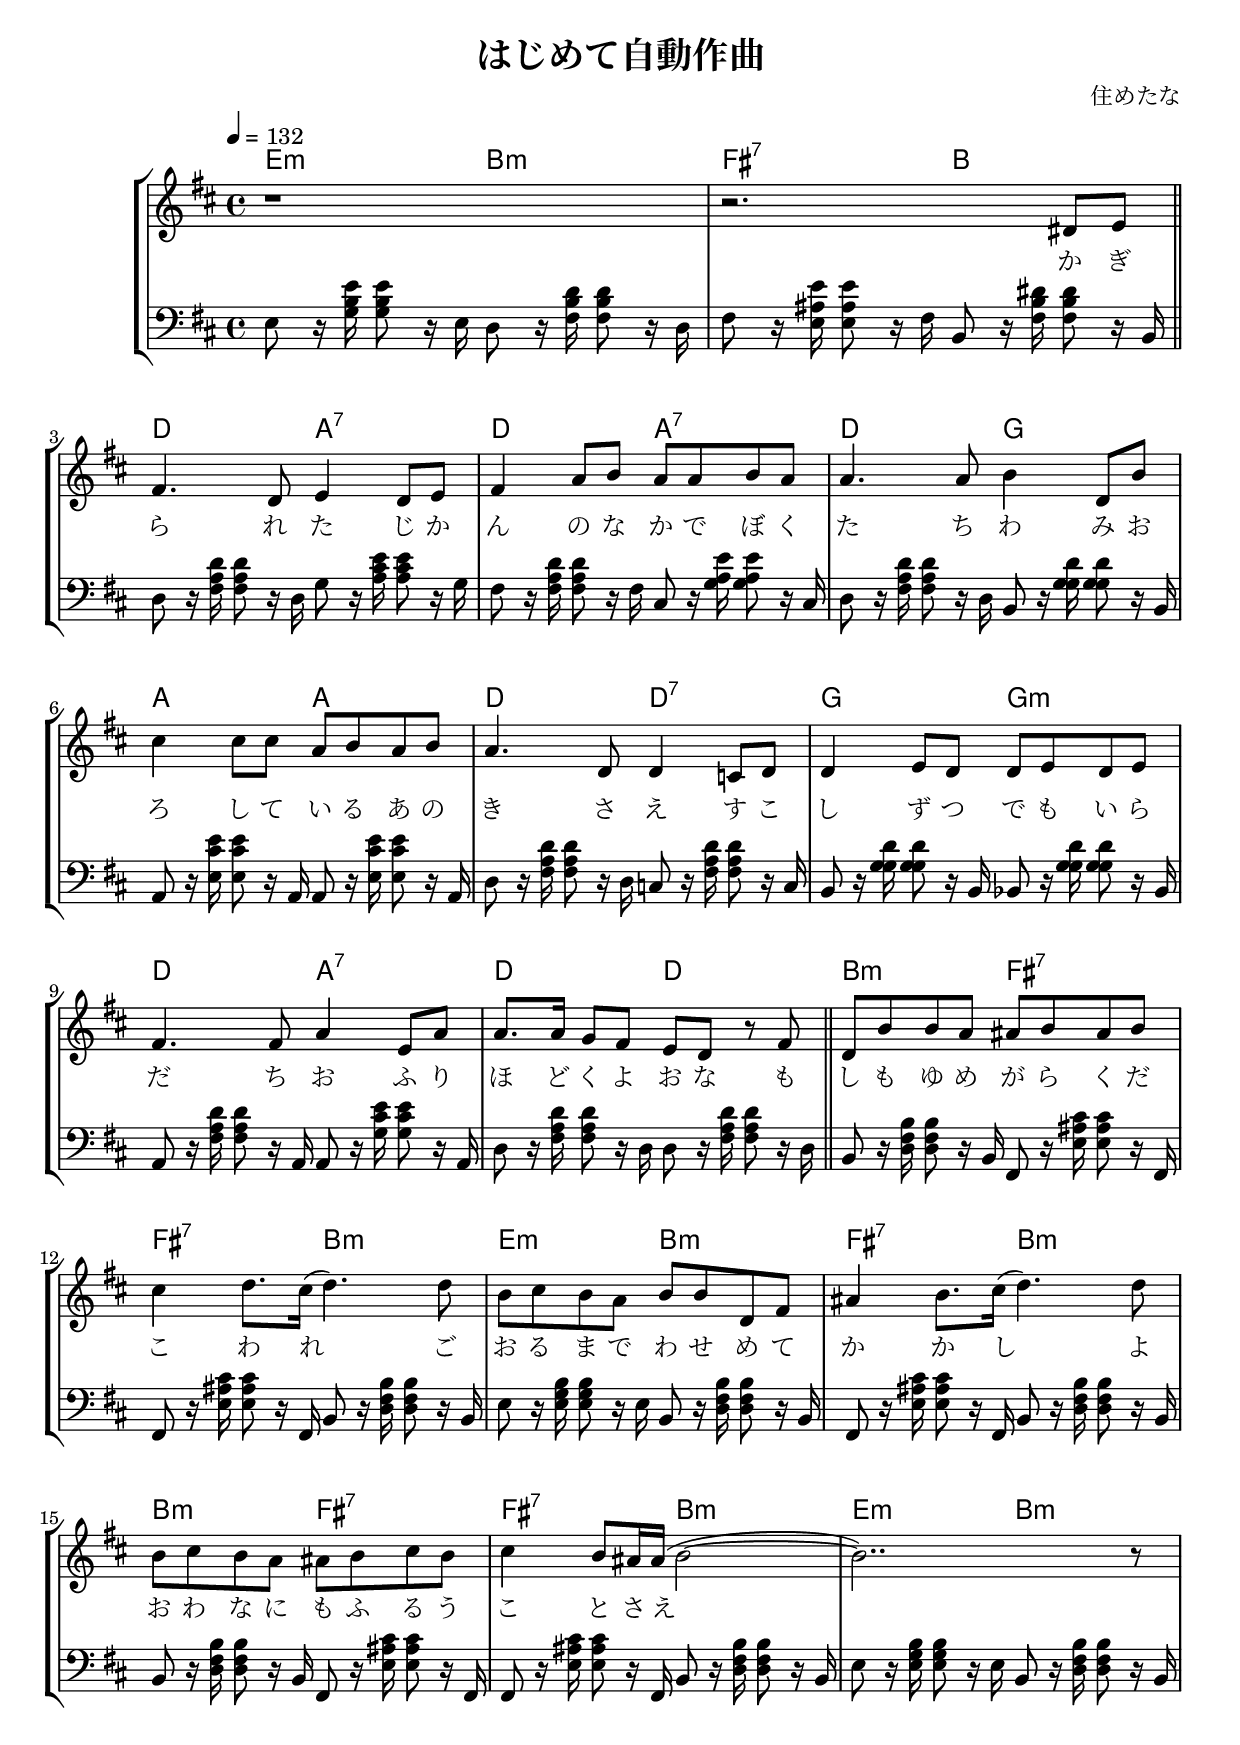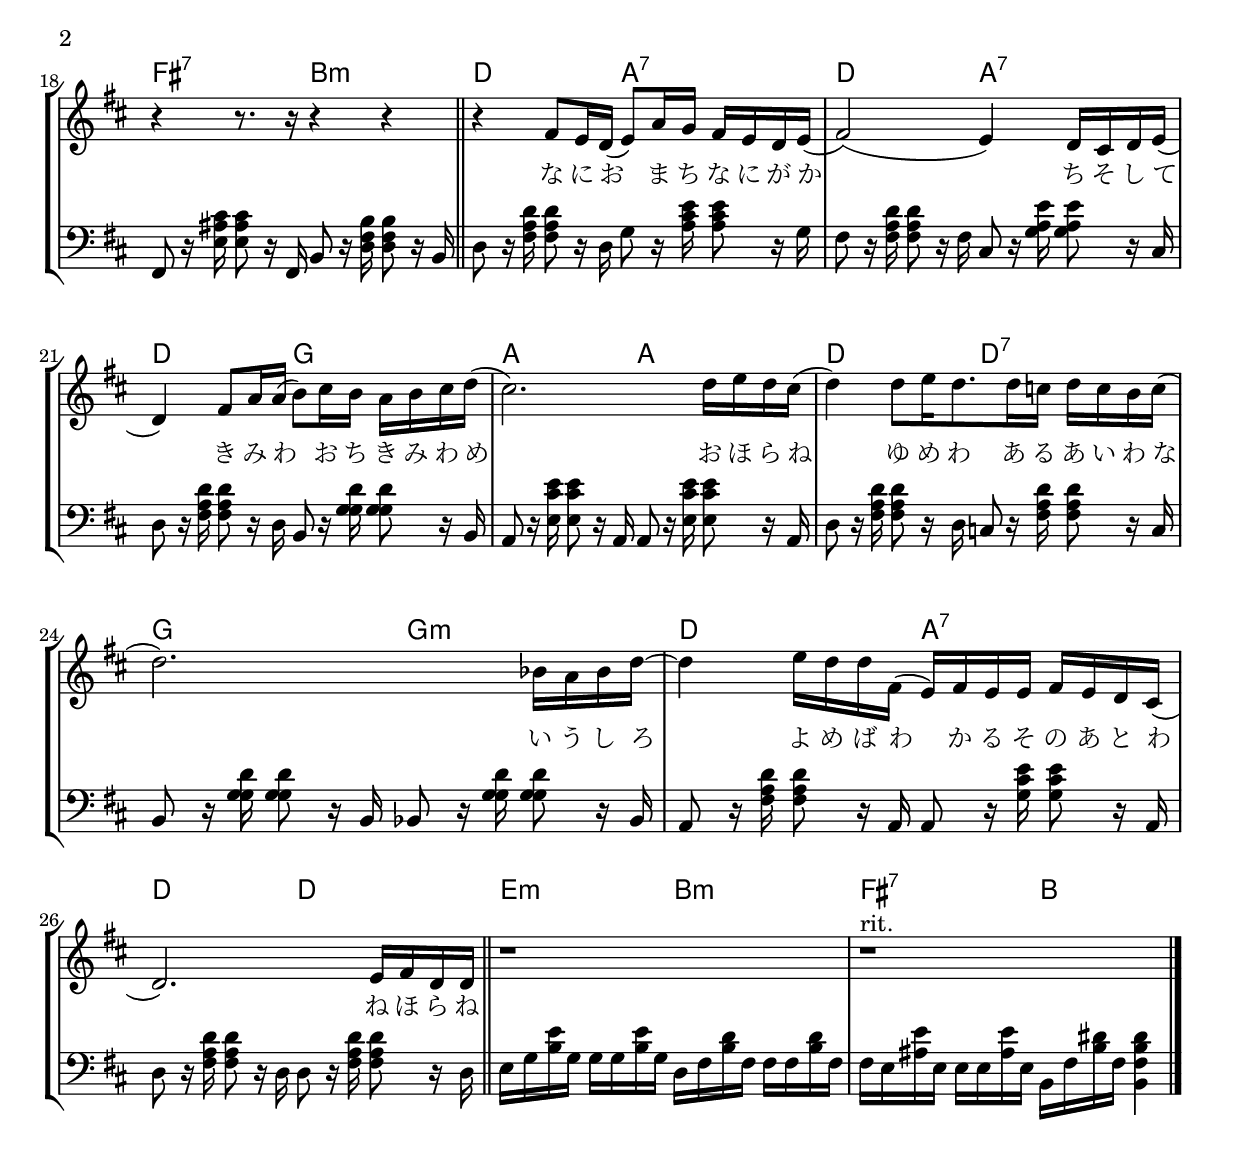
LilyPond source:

\version "2.12.1"

\header {
	title = \markup {はじめて自動作曲}
	composer = \markup \center-column {住めたな}
}

harmony = \chordmode {
	e2:m b:m fis:7 b 

	d a:7 d a:7 d g a a d d:7 g g:m d a:7 d d 

	b:m fis:7 fis:7 b:m e:m b:m fis:7 b:m b:m fis:7 fis:7 b:m e:m b:m fis:7 b:m 

	d a:7 d a:7 d g a a d d:7 g g:m d a:7 d d 

	e:m b:m fis:7 b 
}

melody = {
	\key d \major
	\tempo 4 = 132
	r1 | r2. 
	\set Staff.midiInstrument = #"fss0.23"
	dis'8  e'8 
	fis'4.  d'8  e'4  d'8  e'8 
	fis'4  a'8  b'8  a'8  a'8  b'8  a'8 
	a'4.  a'8  b'4  d'8  b'8 
	cis''4  cis''8  cis''8  a'8  b'8  a'8  b'8 
	a'4.  d'8  d'4  c'8  d'8 
	d'4  e'8  d'8  d'8  e'8  d'8  e'8 
	fis'4.  fis'8  a'4  e'8  a'8 
	a'8.  a'16  g'8  fis'8  e'8  d'8  	r8 	\set Staff.midiInstrument = #"fss0.23"
	fis'8 
	d'8  b'8  b'8  a'8  ais'8  b'8  ais'8  b'8 
	cis''4  d''8.  cis''16  (d''4.)  d''8 
	b'8  cis''8  b'8  a'8  b'8  b'8  d'8  fis'8 
	ais'4  b'8.  cis''16  (d''4.)  d''8 
	b'8  cis''8  b'8  a'8  ais'8  b'8  cis''8  b'8 
	cis''4  b'8  ais'16  ais'16  (b'2~ 
	b'2..)  r8 
	r4  r8.  r16  r4  	r4 	\set Staff.midiInstrument = #"fss0.23"
	r4 fis'8  e'16  d'16  (e'8)  a'16  g'16  fis'16  e'16  d'16  e'16 
	(fis'2)  (e'4)  d'16  cis'16  d'16  e'16 
	(d'4)  fis'8  a'16  a'16  (b'8)  cis''16  b'16  a'16  b'16  cis''16  d''16 
	(cis''2.)  d''16  e''16  d''16  cis''16 
	(d''4)  d''8  e''16  d''8.  d''16  c''16  d''16  c''16  b'16  c''16 
	(d''2.)  bes'16  a'16  bes'16  d''16~ 
	d''4  e''16  d''16  d''16  fis'16  (e'16)  fis'16  e'16  e'16  fis'16  e'16  d'16  cis'16 
	(d'2.)  e'16  fis'16  d'16  d'16
	r1 | r1^"rit." \bar "|."
}

words = \lyricmode {
	
	か  ぎ  ら  れ  た  じ  か  ん  の  な  か  で  ぼ  く  た  ち  わ  み  お  ろ  し  て  い  る  あ  の  き  さ  え  す  こ  し  ず  つ  で  も  い  ら  だ  ち  お  ふ  り  ほ  ど  く  よ  お  な  
	も  し  も  ゆ  め  が  ら  く  だ  こ  わ  れ  ご  お  る  ま  で  わ  せ  め  て  か  か  し  よ  お  わ  な  に  も  ふ  る  う  こ  と  さ  え  
	な  に  お  ま  ち  な  に  が  か  ち  そ  し  て  き  み  わ  お  ち  き  み  わ  め  お  ほ  ら  ね  ゆ  め  わ  あ  る  あ  い  わ  な  い  う  し  ろ  よ  め  ば  わ  か  る  そ  の  あ  と  わ  ね  ほ  ら  ね  
	
}

tempochange = {
	\tempo 4 = 132
	r1 | r1 \bar "||"
	\tempo 4 = 132
	r1 | r1 | r1 | r1 | r1 | r1 | r1 | r1 \bar "||"
	\tempo 4 = 132
	r1 | r1 | r1 | r1 | r1 | r1 | r1 | r1 \bar "||"
	\tempo 4 = 132
	r1 | r1 | r1 | r1 | r1 | r1 | r1 | r1 \bar "||"
	\tempo 4 = 132
	r1 | \tempo 4 = 99 r2 \tempo 4 = 88 r2 \bar "|."
}

mainacc = {
	\clef bass
	\set Staff.midiInstrument = #"Pad 8 (sweep)"
	\key d \major
	\tempo 4 = 132
	e8 r16 <g b e'>16 <g b e'>8 r16 e16
	d8 r16 <fis b d'>16 <fis b d'>8 r16 d16
	fis8 r16 <e ais e'>16 <e ais e'>8 r16 fis16
	b,8 r16 <fis b dis'>16 <fis b dis'>8 r16 b,16
	\bar "||"

	\set Staff.midiInstrument = #"Pad 8 (sweep)"
	d8 r16 <fis a d'>16 <fis a d'>8 r16 d16
	g8 r16 <a cis' e'>16 <a cis' e'>8 r16 g16
	fis8 r16 <fis a d'>16 <fis a d'>8 r16 fis16
	cis8 r16 <g a e'>16 <g a e'>8 r16 cis16
	d8 r16 <fis a d'>16 <fis a d'>8 r16 d16
	b,8 r16 <g g d'>16 <g g d'>8 r16 b,16
	a,8 r16 <e cis' e'>16 <e cis' e'>8 r16 a,16
	a,8 r16 <e cis' e'>16 <e cis' e'>8 r16 a,16
	d8 r16 <fis a d'>16 <fis a d'>8 r16 d16
	c8 r16 <fis a d'>16 <fis a d'>8 r16 c16
	b,8 r16 <g g d'>16 <g g d'>8 r16 b,16
	bes,8 r16 <g g d'>16 <g g d'>8 r16 bes,16
	a,8 r16 <fis a d'>16 <fis a d'>8 r16 a,16
	a,8 r16 <g cis' e'>16 <g cis' e'>8 r16 a,16
	d8 r16 <fis a d'>16 <fis a d'>8 r16 d16
	d8 r16 <fis a d'>16 <fis a d'>8 r16 d16
	\bar "||"

	\set Staff.midiInstrument = #"Pad 8 (sweep)"
	b,8 r16 <d fis b>16 <d fis b>8 r16 b,16
	fis,8 r16 <e ais cis'>16 <e ais cis'>8 r16 fis,16
	fis,8 r16 <e ais cis'>16 <e ais cis'>8 r16 fis,16
	b,8 r16 <d fis b>16 <d fis b>8 r16 b,16
	e8 r16 <e g b>16 <e g b>8 r16 e16
	b,8 r16 <d fis b>16 <d fis b>8 r16 b,16
	fis,8 r16 <e ais cis'>16 <e ais cis'>8 r16 fis,16
	b,8 r16 <d fis b>16 <d fis b>8 r16 b,16
	b,8 r16 <d fis b>16 <d fis b>8 r16 b,16
	fis,8 r16 <e ais cis'>16 <e ais cis'>8 r16 fis,16
	fis,8 r16 <e ais cis'>16 <e ais cis'>8 r16 fis,16
	b,8 r16 <d fis b>16 <d fis b>8 r16 b,16
	e8 r16 <e g b>16 <e g b>8 r16 e16
	b,8 r16 <d fis b>16 <d fis b>8 r16 b,16
	fis,8 r16 <e ais cis'>16 <e ais cis'>8 r16 fis,16
	b,8 r16 <d fis b>16 <d fis b>8 r16 b,16
	\bar "||"

	\set Staff.midiInstrument = #"Pad 8 (sweep)"
	d8 r16 <fis a d'>16 <fis a d'>8 r16 d16
	g8 r16 <a cis' e'>16 <a cis' e'>8 r16 g16
	fis8 r16 <fis a d'>16 <fis a d'>8 r16 fis16
	cis8 r16 <g a e'>16 <g a e'>8 r16 cis16
	d8 r16 <fis a d'>16 <fis a d'>8 r16 d16
	b,8 r16 <g g d'>16 <g g d'>8 r16 b,16
	a,8 r16 <e cis' e'>16 <e cis' e'>8 r16 a,16
	a,8 r16 <e cis' e'>16 <e cis' e'>8 r16 a,16
	d8 r16 <fis a d'>16 <fis a d'>8 r16 d16
	c8 r16 <fis a d'>16 <fis a d'>8 r16 c16
	b,8 r16 <g g d'>16 <g g d'>8 r16 b,16
	bes,8 r16 <g g d'>16 <g g d'>8 r16 bes,16
	a,8 r16 <fis a d'>16 <fis a d'>8 r16 a,16
	a,8 r16 <g cis' e'>16 <g cis' e'>8 r16 a,16
	d8 r16 <fis a d'>16 <fis a d'>8 r16 d16
	d8 r16 <fis a d'>16 <fis a d'>8 r16 d16
	\bar "||"

	\set Staff.midiInstrument = #"Pad 8 (sweep)"
	e16 g <b e'> g g g <b e'> g
	d16 fis <b d'> fis fis fis <b d'> fis
	fis16 e <ais e'> e e e <ais e'> e
	b,16 fis <b dis'> fis <b, fis b dis'>4
	\bar "|."
}

subacc = {
	\clef bass
	\set Staff.midiInstrument = #"FX 2 (soundtrack)"
	\key d \major
	\tempo 4 = 132
	e4 r4
	d4 r4
	fis4 r4
	b,4 r4
	\bar "||"

	\set Staff.midiInstrument = #"Flute"
	d4 r4
	g4 r4
	fis4 r4
	cis4 r4
	d4 r4
	b,4 r4
	a,4 r4
	a,4 r4
	d4 r4
	c4 r4
	b,4 r4
	bes,4 r4
	a,4 r4
	a,4 r4
	d4 r4
	d4 r4
	\bar "||"

	\set Staff.midiInstrument = #"Pizzicato Strings"
	b,4 r4
	fis,4 r4
	fis,4 r4
	b,4 r4
	e4 r4
	b,4 r4
	fis,4 r4
	b,4 r4
	b,4 r4
	fis,4 r4
	fis,4 r4
	b,4 r4
	e4 r4
	b,4 r4
	fis,4 r4
	b,4 r4
	\bar "||"

	\set Staff.midiInstrument = #"Flute"
	d4 r4
	g4 r4
	fis4 r4
	cis4 r4
	d4 r4
	b,4 r4
	a,4 r4
	a,4 r4
	d4 r4
	c4 r4
	b,4 r4
	bes,4 r4
	a,4 r4
	a,4 r4
	d4 r4
	d4 r4
	\bar "||"

	\set Staff.midiInstrument = #"Pad 2 (warm)"
	e4 r4
	d4 r4
	fis4 r4
	b,2
	\bar "|."
}

percA = {
	\drummode {
	hh8 hh8 hh8 hh8 hh8 hh8 hh8 hh8  |hh8 hh8 hh8 hh8 hh8 hh8 hh4  \bar "||"
	hh8 hh8 hh8 hh8 hh8 hh8 hh8 hh8  |hh8 hh8 hh8 hh8 hh8 hh8 hh8 hh8  |hh8 hh8 hh8 hh8 hh8 hh8 hh8 hh8  |hh8 hh8 hh8 hh8 hh8 hh8 hh8 hh8  |hh8 hh8 hh8 hh8 hh8 hh8 hh8 hh8  |hh8 hh8 hh8 hh8 hh8 hh8 hh8 hh8  |hh8 hh8 hh8 hh8 hh8 hh8 hh8 hh8  |hh8 hh8 hh8 hh8 hh8 hh8 hh4  \bar "||"
	hh8 hh8 hh8 hh8 hh8 hh8 hh8 hh8  |hh8 hh8 hh8 hh8 hh8 hh8 hh8 hh8  |hh8 hh8 hh8 hh8 hh8 hh8 hh8 hh8  |hh8 hh8 hh8 hh8 hh8 hh8 hh8 hh8  |hh8 hh8 hh8 hh8 hh8 hh8 hh8 hh8  |hh8 hh8 hh8 hh8 hh8 hh8 hh8 hh8  |hh8 hh8 hh8 hh8 hh8 hh8 hh8 hh8  |hh8 hh8 hh8 hh8 hh8 hh8 hh4  \bar "||"
	hh8 hh8 hh8 hh8 hh8 hh8 hh8 hh8  |hh8 hh8 hh8 hh8 hh8 hh8 hh8 hh8  |hh8 hh8 hh8 hh8 hh8 hh8 hh8 hh8  |hh8 hh8 hh8 hh8 hh8 hh8 hh8 hh8  |hh8 hh8 hh8 hh8 hh8 hh8 hh8 hh8  |hh8 hh8 hh8 hh8 hh8 hh8 hh8 hh8  |hh8 hh8 hh8 hh8 hh8 hh8 hh8 hh8  |hh8 hh8 hh8 hh8 hh8 hh8 hh4  \bar "||"
	hh8 hh8 hh8 hh8 hh8 hh8 hh8 hh8  |hh8 hh8 hh8 hh8 hh8 hh8 hh4  \bar "|."
	}
}

percB = {
	\drummode {
	bd4. bd8 bd4. bd8  |bd4. bd8 bd2  \bar "||"
	bd4. bd8 bd4. bd8  |bd4. bd8 bd4. bd8  |bd4. bd8 bd4. bd8  |bd4. bd8 bd4. bd8  |bd4. bd8 bd4. bd8  |bd4. bd8 bd4. bd8  |bd4. bd8 bd4. bd8  |bd4. bd8 bd2  \bar "||"
	bd4. bd8 bd4. bd8  |bd4. bd8 bd4. bd8  |bd4. bd8 bd4. bd8  |bd4. bd8 bd4. bd8  |bd4. bd8 bd4. bd8  |bd4. bd8 bd4. bd8  |bd4. bd8 bd4. bd8  |bd4. bd8 bd2  \bar "||"
	bd4. bd8 bd4. bd8  |bd4. bd8 bd4. bd8  |bd4. bd8 bd4. bd8  |bd4. bd8 bd4. bd8  |bd4. bd8 bd4. bd8  |bd4. bd8 bd4. bd8  |bd4. bd8 bd4. bd8  |bd4. bd8 bd2  \bar "||"
	bd4. bd8 bd4. bd8  |bd4. bd8 bd2  \bar "|."
	}
}

percC = {
	\drummode {
	r8 ss4 ss8 ss4. ss8  |r8 ss4 ss8 ss2  \bar "||"
	r8 ss4 ss8 ss4. ss8  |r8 ss4 ss8 ss2  |r8 ss4 ss8 ss4. ss8  |r8 ss4 ss8 ss4. ss8  |r8 ss4 ss8 ss4. ss8  |r8 ss4 ss8 ss2  |r8 ss4 ss8 ss4. ss8  |r8 ss4 ss8 ss2  \bar "||"
	r8 ss4 ss8 ss4. ss8  |r8 ss4 ss8 ss2  |r8 ss4 ss8 ss4. ss8  |r8 ss4 ss8 ss4. ss8  |r8 ss4 ss8 ss4. ss8  |r8 ss4 ss8 ss2  |r8 ss4 ss8 ss4. ss8  |r8 ss4 ss8 ss2  \bar "||"
	r8 ss4 ss8 ss4. ss8  |r8 ss4 ss8 ss2  |r8 ss4 ss8 ss4. ss8  |r8 ss4 ss8 ss4. ss8  |r8 ss4 ss8 ss4. ss8  |r8 ss4 ss8 ss2  |r8 ss4 ss8 ss4. ss8  |r8 ss4 ss8 ss2  \bar "||"
	r8 ss4 ss8 ss4. ss8  |r8 ss4 ss8 ss2  \bar "|."
	}
}

percD = {
	\drummode {
	r8 hhp2 r8 hhp4  |r8 hhp2 r8 hhp4  \bar "||"
	r8 hhp2 r8 hhp4  |r8 hhp2 r8 hhp4  |r8 hhp2 r8 hhp4  |r8 hhp2 r8 hhp4  |r8 hhp2 r8 hhp4  |r8 hhp2 r8 hhp4  |r8 hhp2 r8 hhp4  |r8 hhp2 r8 hhp4  \bar "||"
	r8 hhp2 r8 hhp4  |r8 hhp2 r8 hhp4  |r8 hhp2 r8 hhp4  |r8 hhp2 r8 hhp4  |r8 hhp2 r8 hhp4  |r8 hhp2 r8 hhp4  |r8 hhp2 r8 hhp4  |r8 hhp2 r8 hhp4  \bar "||"
	r8 hhp2 r8 hhp4  |r8 hhp2 r8 hhp4  |r8 hhp2 r8 hhp4  |r8 hhp2 r8 hhp4  |r8 hhp2 r8 hhp4  |r8 hhp2 r8 hhp4  |r8 hhp2 r8 hhp4  |r8 hhp2 r8 hhp4  \bar "||"
	r8 hhp2 r8 hhp4  |r8 hhp2 r8 hhp4  \bar "|."
	}
}

percE = {
	\drummode {
	r1  |r2 r8 cymr8 cymr4  \bar "||"
	r1  |r1  |r1  |r2 r8 cymr8 cymr4  |r1  |r1  |r1  |r2 r8 cymr8 cymr4  \bar "||"
	r1  |r1  |r1  |r2 r8 cymr8 cymr4  |r1  |r1  |r1  |r2 r8 cymr8 cymr4  \bar "||"
	r1  |r1  |r1  |r2 r8 cymr8 cymr4  |r1  |r1  |r1  |r2 r8 cymr8 cymr4  \bar "||"
	r1  |r2 r8 cymr8 cymr4  \bar "|."
	}
}

\score {
	<<
		\new StaffGroup <<
			\new ChordNames {\harmony}
			\new Voice = "melody" {\melody}
			\new Lyrics \lyricsto "melody" \words
			\new Staff = "mainacc" {\mainacc}
		>>
	>>
	\layout { }
}
